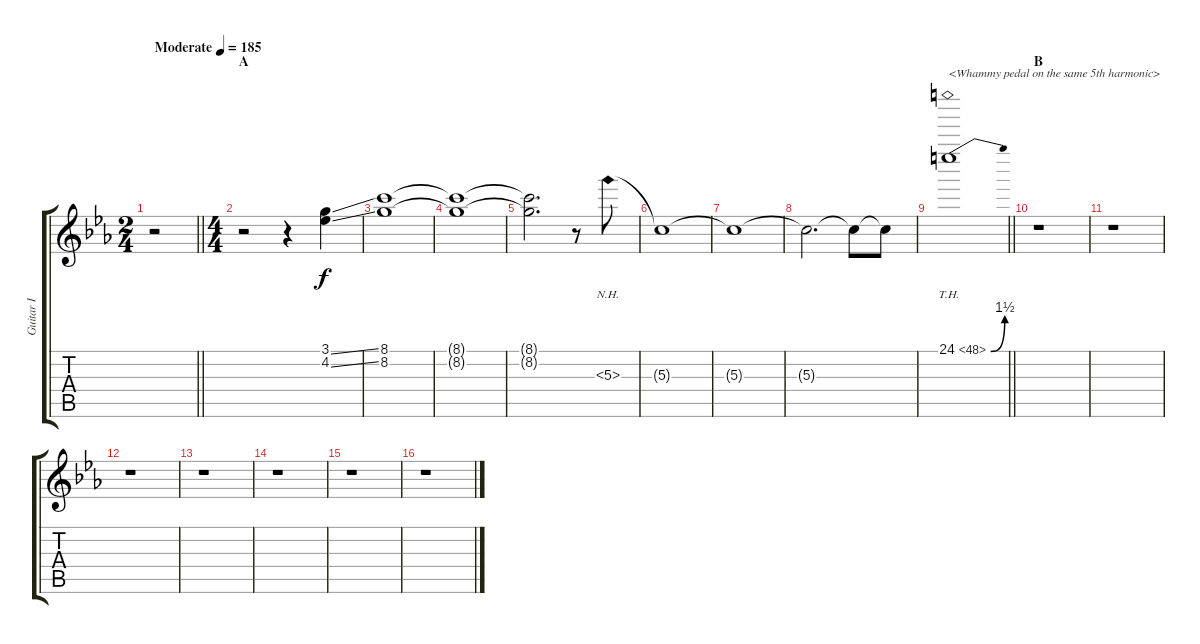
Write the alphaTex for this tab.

\track ("Guitar I" "Guitar I") {instrument overdrivenguitar}
\staff {score tabs}
\tuning (E4 B3 G3 D3 A2 E2) {hide}
\ts (2 4)
\tempo (185 "Moderate")
\clef g2
\barLineRight lightlight
\ks eb
r.2{dy f instrument overdrivenguitar} |
\ts (4 4)
\section ("" "A")
r.2 r.4 (3.1{ss} 4.2{ss}).4 |
(8.1 8.2).1 |
(8.1{t} 8.2{t}).1 |
(8.1{t} 8.2{t}).2{d} r.8 5.3{nh}.8 |
5.3{t}.1 |
5.3{t}.1 |
5.3{t}.2{d} 5.3{t}.8 5.3{t}.8 |
\barLineRight lightlight
24.1{be (bend 0 0 60 6) th 24}.1{txt "<Whammy pedal on the same 5th harmonic>"} |
\section ("" "B")
r.1 |
r.1 |
r.1 |
r.1 |
r.1 |
r.1 |
r.1
